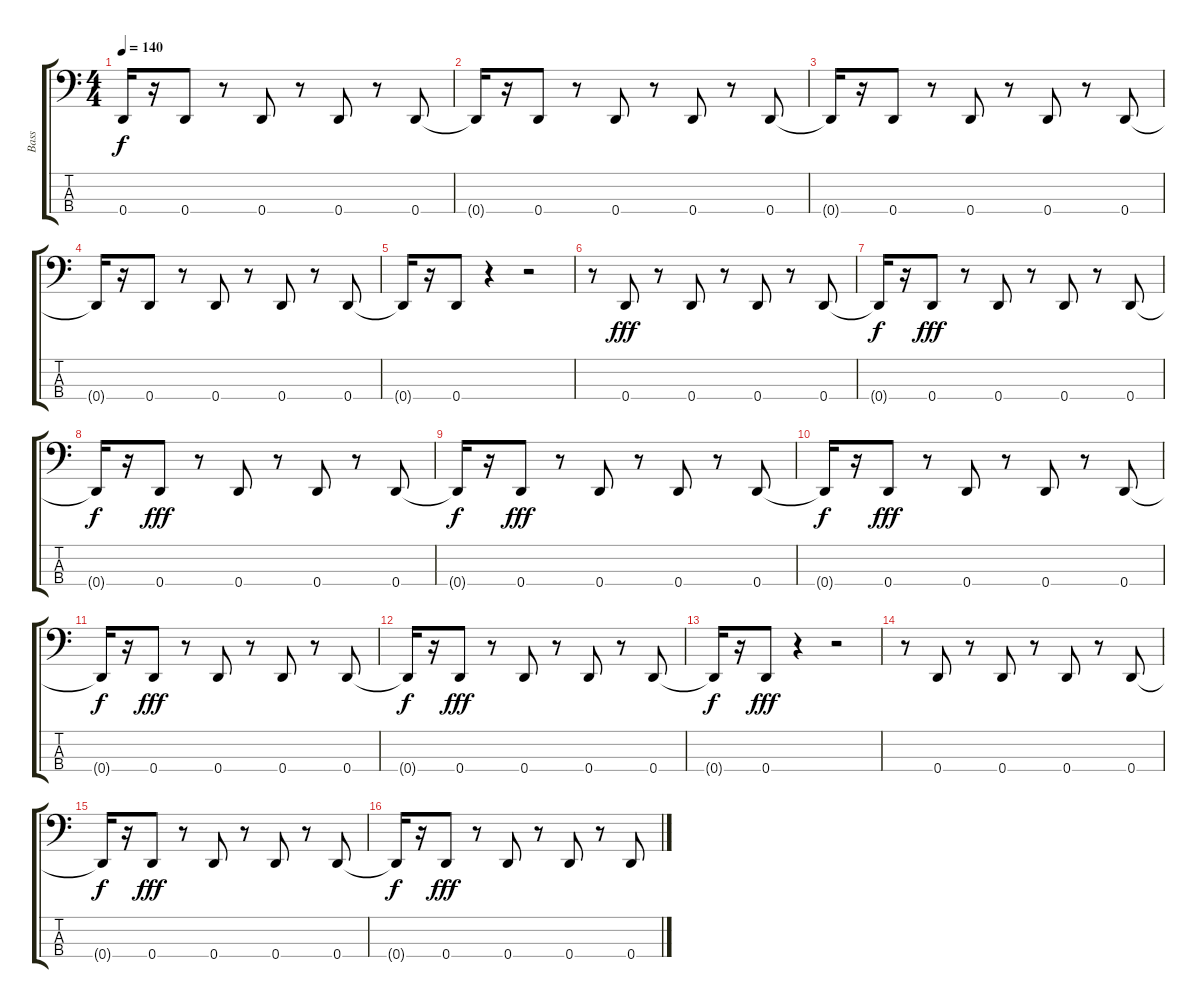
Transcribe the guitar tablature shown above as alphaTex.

\track ("Bass" "Bass") {instrument synthbass2}
\staff {score tabs}
\tuning (G2 D2 A1 D1) {hide}
\ts (4 4)
\tempo 140
\clef f4
\ks c
0.4{t}.16{dy f} r.16 0.4.8 r.8 0.4.8 r.8 0.4.8 r.8 0.4.8 |
0.4{t}.16 r.16 0.4.8 r.8 0.4.8 r.8 0.4.8 r.8 0.4.8 |
0.4{t}.16 r.16 0.4.8 r.8 0.4.8 r.8 0.4.8 r.8 0.4.8 |
0.4{t}.16 r.16 0.4.8 r.8 0.4.8 r.8 0.4.8 r.8 0.4.8 |
0.4{t}.16 r.16 0.4.8 r.4 r.2 |
r.8 0.4.8{dy fff} r.8 0.4.8 r.8 0.4.8 r.8 0.4.8 |
0.4{t}.16{dy f} r.16 0.4.8{dy fff} r.8 0.4.8 r.8 0.4.8 r.8 0.4.8 |
0.4{t}.16{dy f} r.16 0.4.8{dy fff} r.8 0.4.8 r.8 0.4.8 r.8 0.4.8 |
0.4{t}.16{dy f} r.16 0.4.8{dy fff} r.8 0.4.8 r.8 0.4.8 r.8 0.4.8 |
0.4{t}.16{dy f} r.16 0.4.8{dy fff} r.8 0.4.8 r.8 0.4.8 r.8 0.4.8 |
0.4{t}.16{dy f} r.16 0.4.8{dy fff} r.8 0.4.8 r.8 0.4.8 r.8 0.4.8 |
0.4{t}.16{dy f} r.16 0.4.8{dy fff} r.8 0.4.8 r.8 0.4.8 r.8 0.4.8 |
0.4{t}.16{dy f} r.16 0.4.8{dy fff} r.4 r.2 |
r.8 0.4.8 r.8 0.4.8 r.8 0.4.8 r.8 0.4.8 |
0.4{t}.16{dy f} r.16 0.4.8{dy fff} r.8 0.4.8 r.8 0.4.8 r.8 0.4.8 |
0.4{t}.16{dy f} r.16 0.4.8{dy fff} r.8 0.4.8 r.8 0.4.8 r.8 0.4.8
